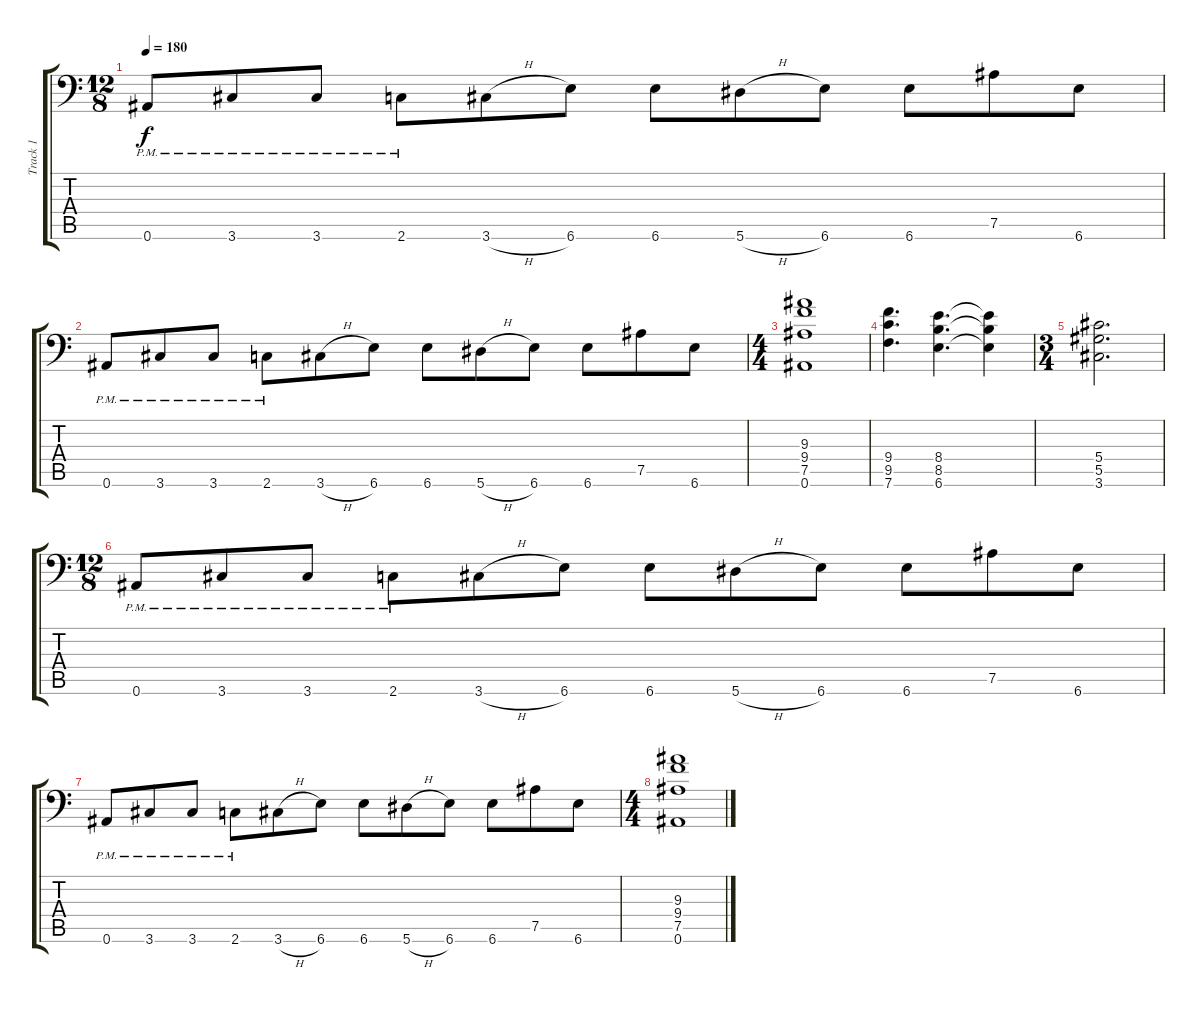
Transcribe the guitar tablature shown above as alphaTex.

\track ("Track 1" "Track 1") {instrument distortionguitar}
\staff {score tabs}
\tuning (Bb3 F3 Db3 Ab2 Eb2 Bb1) {hide}
\ts (12 8)
\tempo 180
\clef f4
\ks c
0.6{pm}.8{dy f} 3.6{pm}.8 3.6{pm}.8 2.6{pm}.8 3.6{h}.8 6.6.8 6.6.8 5.6{h}.8 6.6.8 6.6.8 7.5.8 6.6.8 |
0.6{pm}.8 3.6{pm}.8 3.6{pm}.8 2.6{pm}.8 3.6{h}.8 6.6.8 6.6.8 5.6{h}.8 6.6.8 6.6.8 7.5.8 6.6.8 |
\ts (4 4)
(9.3 9.4 7.5 0.6).1 |
(9.4 9.5 7.6).4{d} (8.4 8.5 6.6).4{d} (8.4{t} 8.5{t} 6.6{t}).4 |
\ts (3 4)
(5.4 5.5 3.6).2{d} |
\ts (12 8)
0.6{pm}.8 3.6{pm}.8 3.6{pm}.8 2.6{pm}.8 3.6{h}.8 6.6.8 6.6.8 5.6{h}.8 6.6.8 6.6.8 7.5.8 6.6.8 |
0.6{pm}.8 3.6{pm}.8 3.6{pm}.8 2.6{pm}.8 3.6{h}.8 6.6.8 6.6.8 5.6{h}.8 6.6.8 6.6.8 7.5.8 6.6.8 |
\ts (4 4)
(9.3 9.4 7.5 0.6).1
